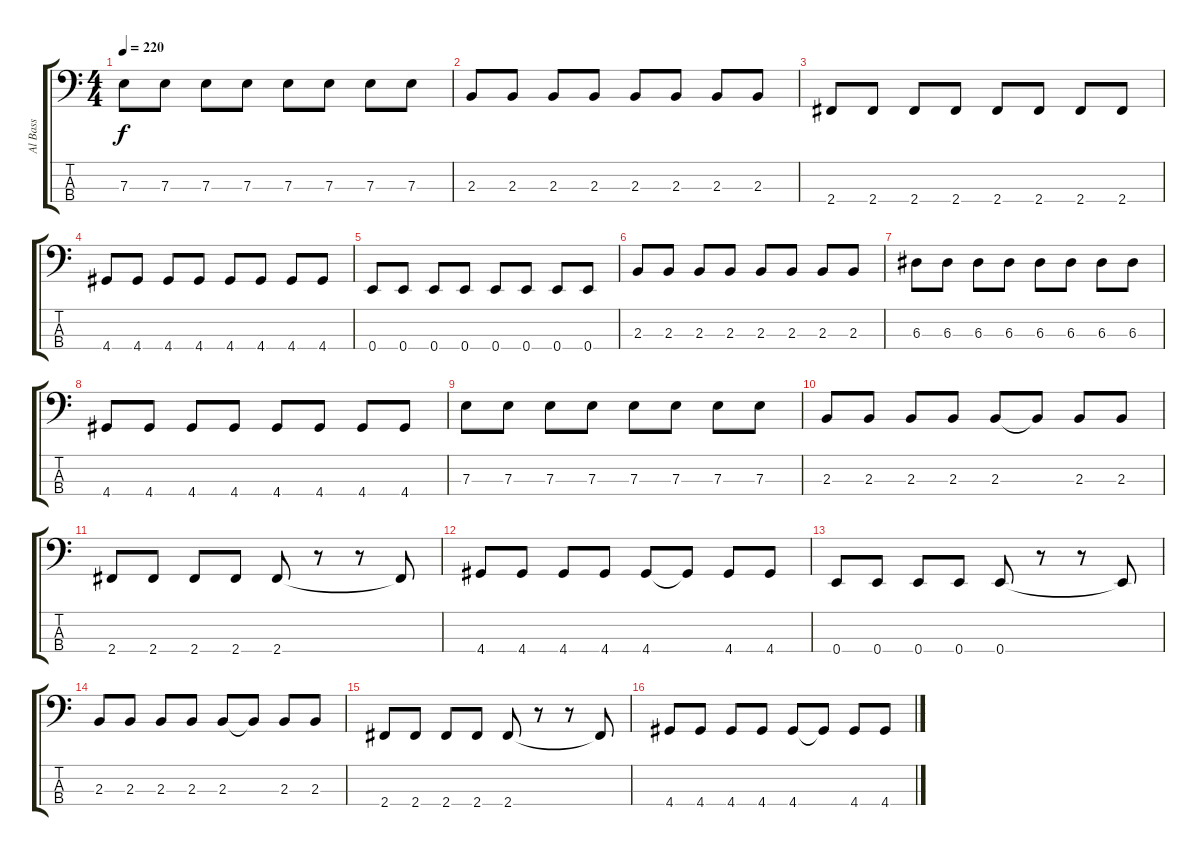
\track ("Al Bass" "Al Bass") {instrument electricbasspick}
\staff {score tabs}
\tuning (G2 D2 A1 E1) {hide}
\ts (4 4)
\tempo 220
\clef f4
\ks c
7.3.8{dy f} 7.3.8 7.3.8 7.3.8 7.3.8 7.3.8 7.3.8 7.3.8 |
2.3.8 2.3.8 2.3.8 2.3.8 2.3.8 2.3.8 2.3.8 2.3.8 |
2.4.8 2.4.8 2.4.8 2.4.8 2.4.8 2.4.8 2.4.8 2.4.8 |
4.4.8 4.4.8 4.4.8 4.4.8 4.4.8 4.4.8 4.4.8 4.4.8 |
0.4.8 0.4.8 0.4.8 0.4.8 0.4.8 0.4.8 0.4.8 0.4.8 |
2.3.8 2.3.8 2.3.8 2.3.8 2.3.8 2.3.8 2.3.8 2.3.8 |
6.3.8 6.3.8 6.3.8 6.3.8 6.3.8 6.3.8 6.3.8 6.3.8 |
4.4.8 4.4.8 4.4.8 4.4.8 4.4.8 4.4.8 4.4.8 4.4.8 |
7.3.8 7.3.8 7.3.8 7.3.8 7.3.8 7.3.8 7.3.8 7.3.8 |
2.3.8 2.3.8 2.3.8 2.3.8 2.3.8 2.3{t}.8 2.3.8 2.3.8 |
2.4.8 2.4.8 2.4.8 2.4.8 2.4.8 r.8 r.8 2.4{t}.8 |
4.4.8 4.4.8 4.4.8 4.4.8 4.4.8 4.4{t}.8 4.4.8 4.4.8 |
0.4.8 0.4.8 0.4.8 0.4.8 0.4.8 r.8 r.8 0.4{t}.8 |
2.3.8 2.3.8 2.3.8 2.3.8 2.3.8 2.3{t}.8 2.3.8 2.3.8 |
2.4.8 2.4.8 2.4.8 2.4.8 2.4.8 r.8 r.8 2.4{t}.8 |
4.4.8 4.4.8 4.4.8 4.4.8 4.4.8 4.4{t}.8 4.4.8 4.4.8
